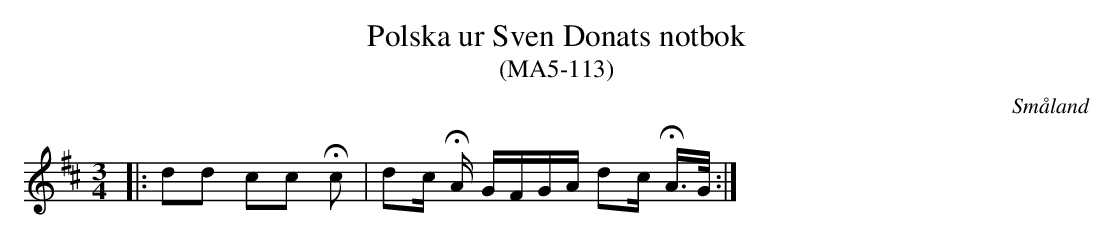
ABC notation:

X:1
T:Polska ur Sven Donats notbok
T:(MA5-113)
O:Småland
M:3/4
L:1/16
K:D
|: d2d2 c2c2 H2c2 | d2cH 2A GFGA d2cH A>G:|
